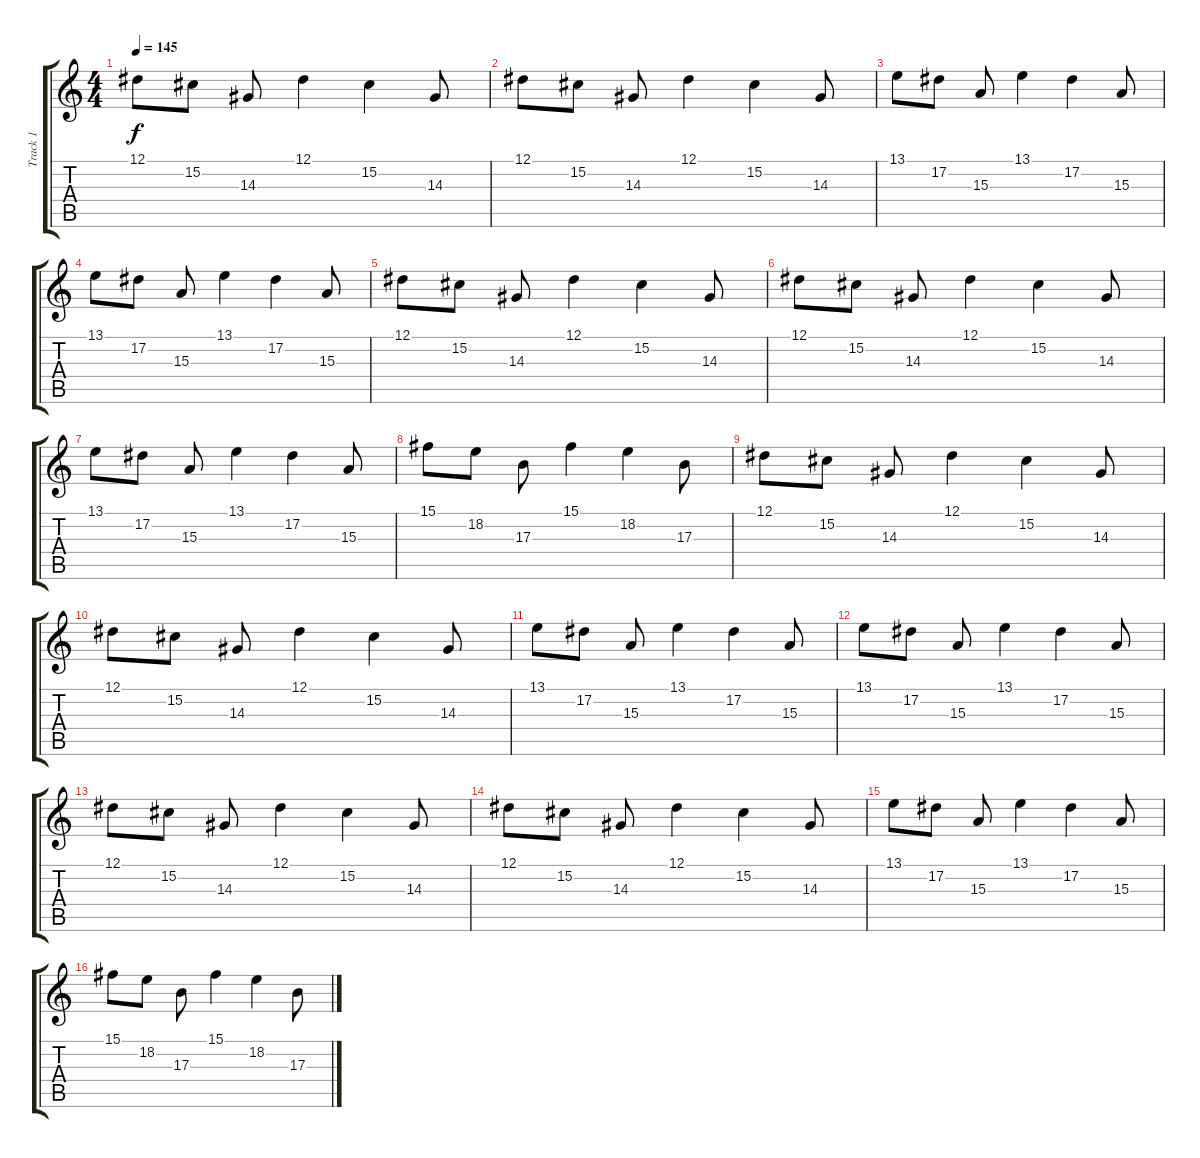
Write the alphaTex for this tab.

\track ("Track 1" "Track 1") {instrument lead2sawtooth}
\staff {score tabs}
\tuning (Eb4 Bb3 Gb3 Db3 Ab2 Eb2) {hide}
\ts (4 4)
\tempo 145
\clef g2
\ks c
12.1.8{dy f instrument lead2sawtooth} 15.2.8 14.3.8 12.1.4 15.2.4 14.3.8 |
12.1.8 15.2.8 14.3.8 12.1.4 15.2.4 14.3.8 |
13.1.8 17.2.8 15.3.8 13.1.4 17.2.4 15.3.8 |
13.1.8 17.2.8 15.3.8 13.1.4 17.2.4 15.3.8 |
12.1.8 15.2.8 14.3.8 12.1.4 15.2.4 14.3.8 |
12.1.8 15.2.8 14.3.8 12.1.4 15.2.4 14.3.8 |
13.1.8 17.2.8 15.3.8 13.1.4 17.2.4 15.3.8 |
15.1.8 18.2.8 17.3.8 15.1.4 18.2.4 17.3.8 |
12.1.8 15.2.8 14.3.8 12.1.4 15.2.4 14.3.8 |
12.1.8 15.2.8 14.3.8 12.1.4 15.2.4 14.3.8 |
13.1.8 17.2.8 15.3.8 13.1.4 17.2.4 15.3.8 |
13.1.8 17.2.8 15.3.8 13.1.4 17.2.4 15.3.8 |
12.1.8 15.2.8 14.3.8 12.1.4 15.2.4 14.3.8 |
12.1.8 15.2.8 14.3.8 12.1.4 15.2.4 14.3.8 |
13.1.8 17.2.8 15.3.8 13.1.4 17.2.4 15.3.8 |
15.1.8 18.2.8 17.3.8 15.1.4 18.2.4 17.3.8
